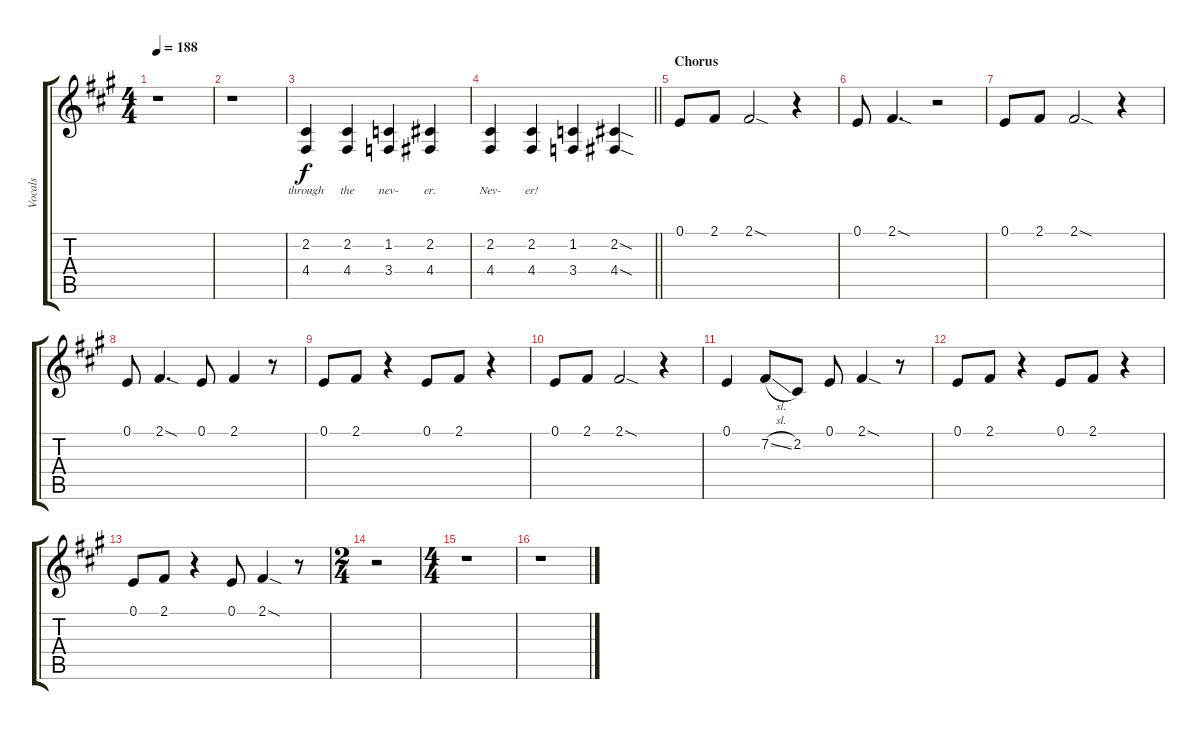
\track ("Vocals" "Vocals") {instrument lead2sawtooth}
\staff {score tabs}
\tuning (E4 B3 G3 D3 A2 E2) {hide}
\ts (4 4)
\tempo 188
\clef g2
\ks a
r.1{dy f} |
r.1 |
(2.2 4.4).4{lyrics (0 "through") lyrics (1 "") lyrics (2 "") lyrics (3 "") lyrics (4 "")} (2.2 4.4).4{lyrics (0 "the") lyrics (1 "") lyrics (2 "") lyrics (3 "") lyrics (4 "")} (1.2 3.4).4{lyrics (0 "nev-") lyrics (1 "") lyrics (2 "") lyrics (3 "") lyrics (4 "")} (2.2 4.4).4{lyrics (0 "er.") lyrics (1 "") lyrics (2 "") lyrics (3 "") lyrics (4 "")} |
\barLineRight lightlight
(2.2 4.4).4{lyrics (0 "Nev-") lyrics (1 "") lyrics (2 "") lyrics (3 "") lyrics (4 "")} (2.2 4.4).4{lyrics (0 "er!") lyrics (1 "") lyrics (2 "") lyrics (3 "") lyrics (4 "")} (1.2 3.4).4 (2.2{sod} 4.4{sod}).4 |
\section ("" "Chorus")
0.1.8 2.1.8 2.1{sod}.2 r.4 |
0.1.8 2.1{sod}.4{d} r.2 |
0.1.8 2.1.8 2.1{sod}.2 r.4 |
0.1.8 2.1{sod}.4{d} 0.1.8 2.1.4 r.8 |
0.1.8 2.1.8 r.4 0.1.8 2.1.8 r.4 |
0.1.8 2.1.8 2.1{sod}.2 r.4 |
0.1.4 7.2{sl}.8 2.2.8 0.1.8 2.1{sod}.4 r.8 |
0.1.8 2.1.8 r.4 0.1.8 2.1.8 r.4 |
0.1.8 2.1.8 r.4 0.1.8 2.1{sod}.4 r.8 |
\ts (2 4)
r.2 |
\ts (4 4)
r.1 |
r.1
